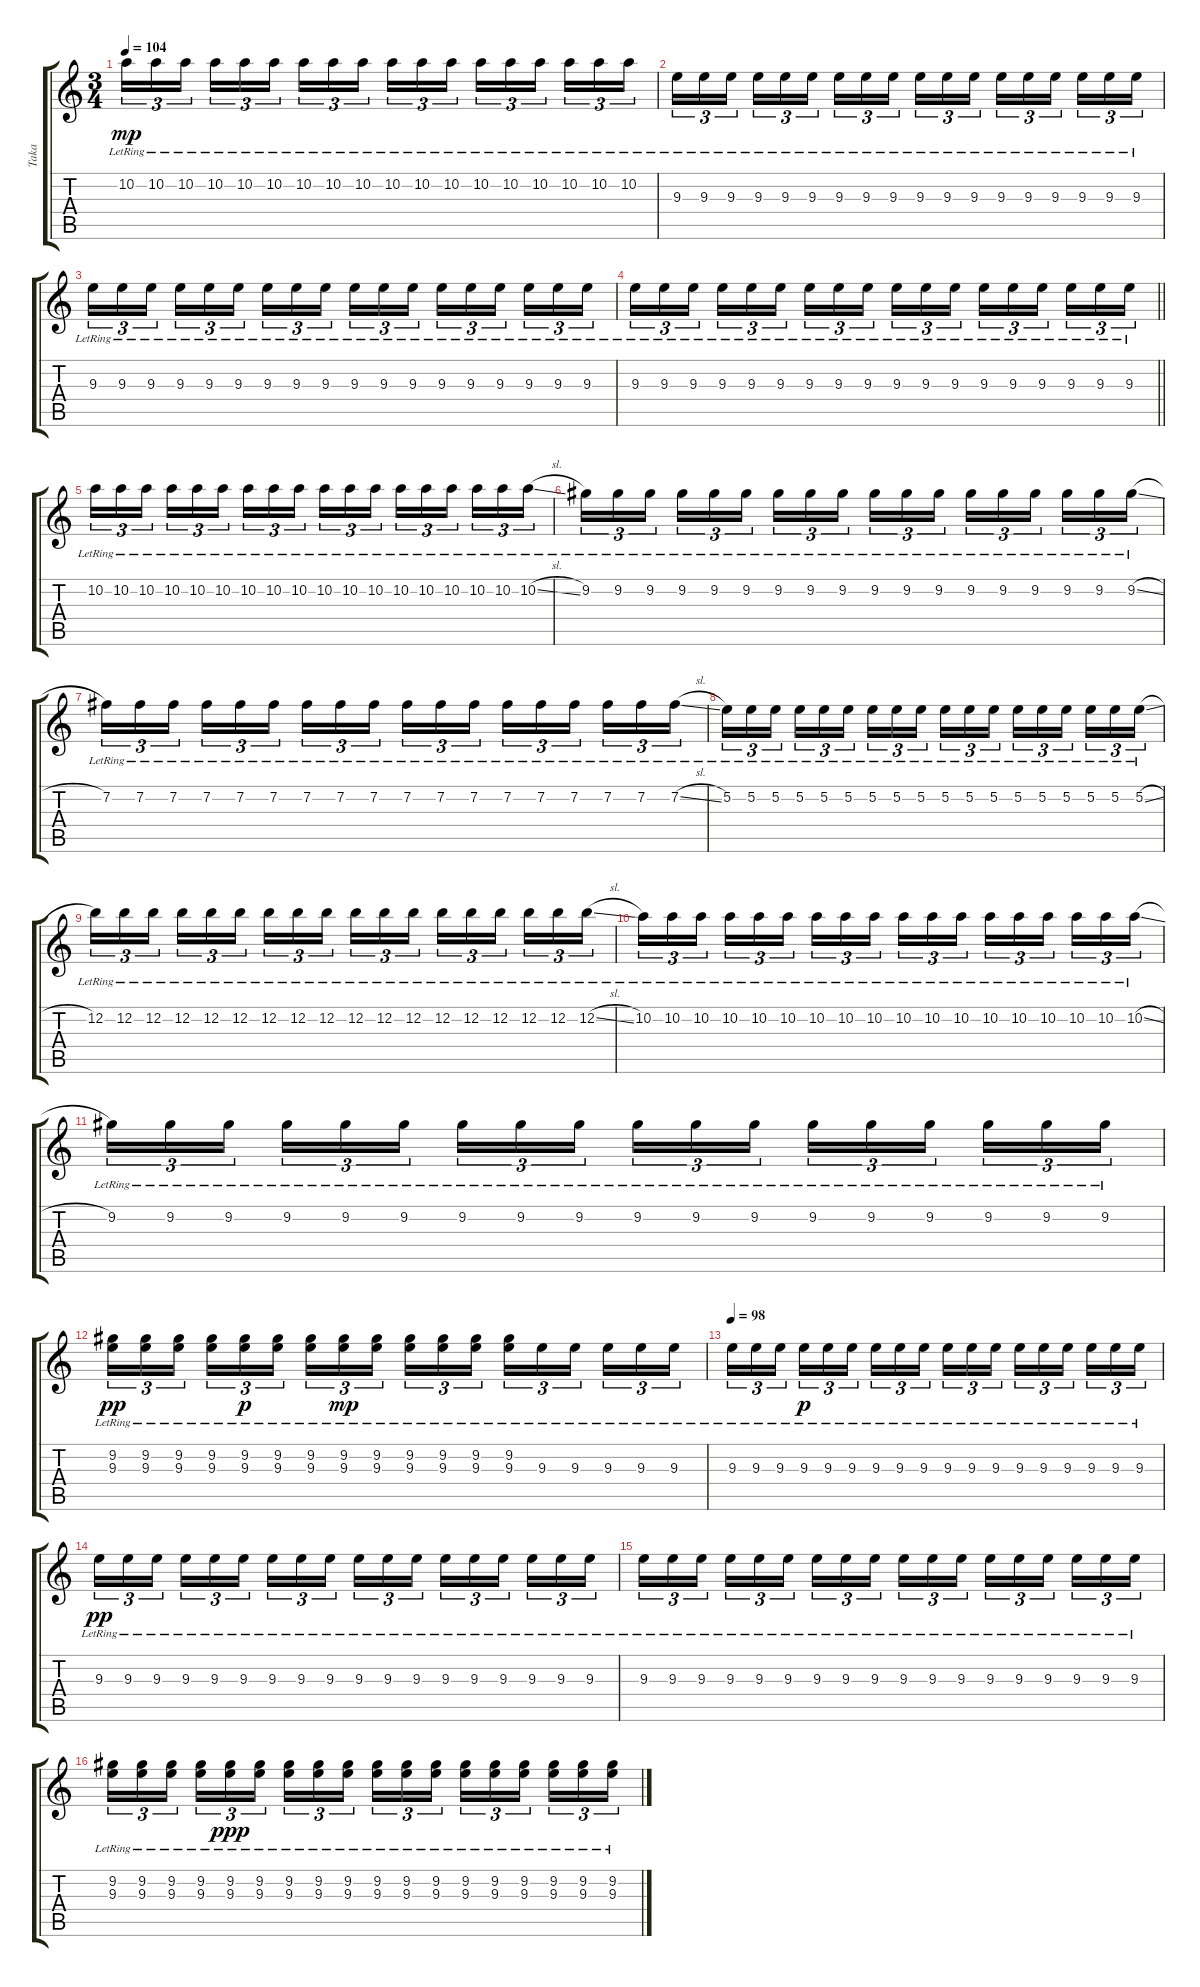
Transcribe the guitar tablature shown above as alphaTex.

\track ("Taka" "Taka") {instrument electricguitarjazz}
\staff {score tabs}
\tuning (E4 B3 G3 D3 A2 E2) {hide}
\ts (3 4)
\tempo 104
\clef g2
\ks c
10.2{lr}.16{tu (3 2) dy mp} 10.2{lr}.16{tu (3 2)} 10.2{lr}.16{tu (3 2) beam splitsecondary} 10.2{lr}.16{tu (3 2)} 10.2{lr}.16{tu (3 2)} 10.2{lr}.16{tu (3 2)} 10.2{lr}.16{tu (3 2)} 10.2{lr}.16{tu (3 2)} 10.2{lr}.16{tu (3 2) beam splitsecondary} 10.2{lr}.16{tu (3 2)} 10.2{lr}.16{tu (3 2)} 10.2{lr}.16{tu (3 2)} 10.2{lr}.16{tu (3 2)} 10.2{lr}.16{tu (3 2)} 10.2{lr}.16{tu (3 2) beam splitsecondary} 10.2{lr}.16{tu (3 2)} 10.2{lr}.16{tu (3 2)} 10.2{lr}.16{tu (3 2)} |
9.3{lr}.16{tu (3 2)} 9.3{lr}.16{tu (3 2)} 9.3{lr}.16{tu (3 2) beam splitsecondary} 9.3{lr}.16{tu (3 2)} 9.3{lr}.16{tu (3 2)} 9.3{lr}.16{tu (3 2)} 9.3{lr}.16{tu (3 2)} 9.3{lr}.16{tu (3 2)} 9.3{lr}.16{tu (3 2) beam splitsecondary} 9.3{lr}.16{tu (3 2)} 9.3{lr}.16{tu (3 2)} 9.3{lr}.16{tu (3 2)} 9.3{lr}.16{tu (3 2)} 9.3{lr}.16{tu (3 2)} 9.3{lr}.16{tu (3 2) beam splitsecondary} 9.3{lr}.16{tu (3 2)} 9.3{lr}.16{tu (3 2)} 9.3{lr}.16{tu (3 2)} |
9.3{lr}.16{tu (3 2)} 9.3{lr}.16{tu (3 2)} 9.3{lr}.16{tu (3 2) beam splitsecondary} 9.3{lr}.16{tu (3 2)} 9.3{lr}.16{tu (3 2)} 9.3{lr}.16{tu (3 2)} 9.3{lr}.16{tu (3 2)} 9.3{lr}.16{tu (3 2)} 9.3{lr}.16{tu (3 2) beam splitsecondary} 9.3{lr}.16{tu (3 2)} 9.3{lr}.16{tu (3 2)} 9.3{lr}.16{tu (3 2)} 9.3{lr}.16{tu (3 2)} 9.3{lr}.16{tu (3 2)} 9.3{lr}.16{tu (3 2) beam splitsecondary} 9.3{lr}.16{tu (3 2)} 9.3{lr}.16{tu (3 2)} 9.3{lr}.16{tu (3 2)} |
\barLineRight lightlight
9.3{lr}.16{tu (3 2)} 9.3{lr}.16{tu (3 2)} 9.3{lr}.16{tu (3 2) beam splitsecondary} 9.3{lr}.16{tu (3 2)} 9.3{lr}.16{tu (3 2)} 9.3{lr}.16{tu (3 2)} 9.3{lr}.16{tu (3 2)} 9.3{lr}.16{tu (3 2)} 9.3{lr}.16{tu (3 2) beam splitsecondary} 9.3{lr}.16{tu (3 2)} 9.3{lr}.16{tu (3 2)} 9.3{lr}.16{tu (3 2)} 9.3{lr}.16{tu (3 2)} 9.3{lr}.16{tu (3 2)} 9.3{lr}.16{tu (3 2) beam splitsecondary} 9.3{lr}.16{tu (3 2)} 9.3{lr}.16{tu (3 2)} 9.3{lr}.16{tu (3 2)} |
\section ("" "")
10.2{lr}.16{tu (3 2)} 10.2{lr}.16{tu (3 2)} 10.2{lr}.16{tu (3 2) beam splitsecondary} 10.2{lr}.16{tu (3 2)} 10.2{lr}.16{tu (3 2)} 10.2{lr}.16{tu (3 2)} 10.2{lr}.16{tu (3 2)} 10.2{lr}.16{tu (3 2)} 10.2{lr}.16{tu (3 2) beam splitsecondary} 10.2{lr}.16{tu (3 2)} 10.2{lr}.16{tu (3 2)} 10.2{lr}.16{tu (3 2)} 10.2{lr}.16{tu (3 2)} 10.2{lr}.16{tu (3 2)} 10.2{lr}.16{tu (3 2) beam splitsecondary} 10.2{lr}.16{tu (3 2)} 10.2{lr}.16{tu (3 2)} 10.2{sl lr}.16{tu (3 2)} |
9.2{lr}.16{tu (3 2)} 9.2{lr}.16{tu (3 2)} 9.2{lr}.16{tu (3 2) beam splitsecondary} 9.2{lr}.16{tu (3 2)} 9.2{lr}.16{tu (3 2)} 9.2{lr}.16{tu (3 2)} 9.2{lr}.16{tu (3 2)} 9.2{lr}.16{tu (3 2)} 9.2{lr}.16{tu (3 2) beam splitsecondary} 9.2{lr}.16{tu (3 2)} 9.2{lr}.16{tu (3 2)} 9.2{lr}.16{tu (3 2)} 9.2{lr}.16{tu (3 2)} 9.2{lr}.16{tu (3 2)} 9.2{lr}.16{tu (3 2) beam splitsecondary} 9.2{lr}.16{tu (3 2)} 9.2{lr}.16{tu (3 2)} 9.2{sl lr}.16{tu (3 2)} |
7.2{lr}.16{tu (3 2)} 7.2{lr}.16{tu (3 2)} 7.2{lr}.16{tu (3 2) beam splitsecondary} 7.2{lr}.16{tu (3 2)} 7.2{lr}.16{tu (3 2)} 7.2{lr}.16{tu (3 2)} 7.2{lr}.16{tu (3 2)} 7.2{lr}.16{tu (3 2)} 7.2{lr}.16{tu (3 2) beam splitsecondary} 7.2{lr}.16{tu (3 2)} 7.2{lr}.16{tu (3 2)} 7.2{lr}.16{tu (3 2)} 7.2{lr}.16{tu (3 2)} 7.2{lr}.16{tu (3 2)} 7.2{lr}.16{tu (3 2) beam splitsecondary} 7.2{lr}.16{tu (3 2)} 7.2{lr}.16{tu (3 2)} 7.2{sl lr}.16{tu (3 2)} |
5.2{lr}.16{tu (3 2)} 5.2{lr}.16{tu (3 2)} 5.2{lr}.16{tu (3 2) beam splitsecondary} 5.2{lr}.16{tu (3 2)} 5.2{lr}.16{tu (3 2)} 5.2{lr}.16{tu (3 2)} 5.2{lr}.16{tu (3 2)} 5.2{lr}.16{tu (3 2)} 5.2{lr}.16{tu (3 2) beam splitsecondary} 5.2{lr}.16{tu (3 2)} 5.2{lr}.16{tu (3 2)} 5.2{lr}.16{tu (3 2)} 5.2{lr}.16{tu (3 2)} 5.2{lr}.16{tu (3 2)} 5.2{lr}.16{tu (3 2) beam splitsecondary} 5.2{lr}.16{tu (3 2)} 5.2{lr}.16{tu (3 2)} 5.2{sl lr}.16{tu (3 2)} |
12.2{lr}.16{tu (3 2)} 12.2{lr}.16{tu (3 2)} 12.2{lr}.16{tu (3 2) beam splitsecondary} 12.2{lr}.16{tu (3 2)} 12.2{lr}.16{tu (3 2)} 12.2{lr}.16{tu (3 2)} 12.2{lr}.16{tu (3 2)} 12.2{lr}.16{tu (3 2)} 12.2{lr}.16{tu (3 2) beam splitsecondary} 12.2{lr}.16{tu (3 2)} 12.2{lr}.16{tu (3 2)} 12.2{lr}.16{tu (3 2)} 12.2{lr}.16{tu (3 2)} 12.2{lr}.16{tu (3 2)} 12.2{lr}.16{tu (3 2) beam splitsecondary} 12.2{lr}.16{tu (3 2)} 12.2{lr}.16{tu (3 2)} 12.2{sl lr}.16{tu (3 2)} |
10.2{lr}.16{tu (3 2)} 10.2{lr}.16{tu (3 2)} 10.2{lr}.16{tu (3 2) beam splitsecondary} 10.2{lr}.16{tu (3 2)} 10.2{lr}.16{tu (3 2)} 10.2{lr}.16{tu (3 2)} 10.2{lr}.16{tu (3 2)} 10.2{lr}.16{tu (3 2)} 10.2{lr}.16{tu (3 2) beam splitsecondary} 10.2{lr}.16{tu (3 2)} 10.2{lr}.16{tu (3 2)} 10.2{lr}.16{tu (3 2)} 10.2{lr}.16{tu (3 2)} 10.2{lr}.16{tu (3 2)} 10.2{lr}.16{tu (3 2) beam splitsecondary} 10.2{lr}.16{tu (3 2)} 10.2{lr}.16{tu (3 2)} 10.2{sl lr}.16{tu (3 2)} |
9.2{lr}.16{tu (3 2)} 9.2{lr}.16{tu (3 2)} 9.2{lr}.16{tu (3 2) beam splitsecondary} 9.2{lr}.16{tu (3 2)} 9.2{lr}.16{tu (3 2)} 9.2{lr}.16{tu (3 2)} 9.2{lr}.16{tu (3 2)} 9.2{lr}.16{tu (3 2)} 9.2{lr}.16{tu (3 2) beam splitsecondary} 9.2{lr}.16{tu (3 2)} 9.2{lr}.16{tu (3 2)} 9.2{lr}.16{tu (3 2)} 9.2{lr}.16{tu (3 2)} 9.2{lr}.16{tu (3 2)} 9.2{lr}.16{tu (3 2) beam splitsecondary} 9.2{lr}.16{tu (3 2)} 9.2{lr}.16{tu (3 2)} 9.2{lr}.16{tu (3 2)} |
(9.2{lr} 9.3{lr}).16{tu (3 2) dy pp} (9.2{lr} 9.3{lr}).16{tu (3 2)} (9.2{lr} 9.3{lr}).16{tu (3 2) beam splitsecondary} (9.2{lr} 9.3{lr}).16{tu (3 2)} (9.2{lr} 9.3{lr}).16{tu (3 2) dy p} (9.2{lr} 9.3{lr}).16{tu (3 2)} (9.2{lr} 9.3{lr}).16{tu (3 2)} (9.2{lr} 9.3{lr}).16{tu (3 2) dy mp} (9.2{lr} 9.3{lr}).16{tu (3 2) beam splitsecondary} (9.2{lr} 9.3{lr}).16{tu (3 2)} (9.2{lr} 9.3{lr}).16{tu (3 2)} (9.2{lr} 9.3{lr}).16{tu (3 2)} (9.2{lr} 9.3{lr}).16{tu (3 2)} 9.3{lr}.16{tu (3 2)} 9.3{lr}.16{tu (3 2) beam splitsecondary} 9.3{lr}.16{tu (3 2)} 9.3{lr}.16{tu (3 2)} 9.3{lr}.16{tu (3 2)} |
\tempo 98
9.3{lr}.16{tu (3 2)} 9.3{lr}.16{tu (3 2)} 9.3{lr}.16{tu (3 2) beam splitsecondary} 9.3{lr}.16{tu (3 2) dy p} 9.3{lr}.16{tu (3 2)} 9.3{lr}.16{tu (3 2)} 9.3{lr}.16{tu (3 2)} 9.3{lr}.16{tu (3 2)} 9.3{lr}.16{tu (3 2) beam splitsecondary} 9.3{lr}.16{tu (3 2)} 9.3{lr}.16{tu (3 2)} 9.3{lr}.16{tu (3 2)} 9.3{lr}.16{tu (3 2)} 9.3{lr}.16{tu (3 2)} 9.3{lr}.16{tu (3 2) beam splitsecondary} 9.3{lr}.16{tu (3 2)} 9.3{lr}.16{tu (3 2)} 9.3{lr}.16{tu (3 2)} |
9.3{lr}.16{tu (3 2) dy pp} 9.3{lr}.16{tu (3 2)} 9.3{lr}.16{tu (3 2) beam splitsecondary} 9.3{lr}.16{tu (3 2)} 9.3{lr}.16{tu (3 2)} 9.3{lr}.16{tu (3 2)} 9.3{lr}.16{tu (3 2)} 9.3{lr}.16{tu (3 2)} 9.3{lr}.16{tu (3 2) beam splitsecondary} 9.3{lr}.16{tu (3 2)} 9.3{lr}.16{tu (3 2)} 9.3{lr}.16{tu (3 2)} 9.3{lr}.16{tu (3 2)} 9.3{lr}.16{tu (3 2)} 9.3{lr}.16{tu (3 2) beam splitsecondary} 9.3{lr}.16{tu (3 2)} 9.3{lr}.16{tu (3 2)} 9.3{lr}.16{tu (3 2)} |
9.3{lr}.16{tu (3 2)} 9.3{lr}.16{tu (3 2)} 9.3{lr}.16{tu (3 2) beam splitsecondary} 9.3{lr}.16{tu (3 2)} 9.3{lr}.16{tu (3 2)} 9.3{lr}.16{tu (3 2)} 9.3{lr}.16{tu (3 2)} 9.3{lr}.16{tu (3 2)} 9.3{lr}.16{tu (3 2) beam splitsecondary} 9.3{lr}.16{tu (3 2)} 9.3{lr}.16{tu (3 2)} 9.3{lr}.16{tu (3 2)} 9.3{lr}.16{tu (3 2)} 9.3{lr}.16{tu (3 2)} 9.3{lr}.16{tu (3 2) beam splitsecondary} 9.3{lr}.16{tu (3 2)} 9.3{lr}.16{tu (3 2)} 9.3{lr}.16{tu (3 2)} |
(9.2{lr} 9.3{lr}).16{tu (3 2)} (9.2{lr} 9.3{lr}).16{tu (3 2)} (9.2{lr} 9.3{lr}).16{tu (3 2) beam splitsecondary} (9.2{lr} 9.3{lr}).16{tu (3 2)} (9.2{lr} 9.3{lr}).16{tu (3 2) dy ppp} (9.2{lr} 9.3{lr}).16{tu (3 2)} (9.2{lr} 9.3{lr}).16{tu (3 2)} (9.2{lr} 9.3{lr}).16{tu (3 2)} (9.2{lr} 9.3{lr}).16{tu (3 2) beam splitsecondary} (9.2{lr} 9.3{lr}).16{tu (3 2)} (9.2{lr} 9.3{lr}).16{tu (3 2)} (9.2{lr} 9.3{lr}).16{tu (3 2)} (9.2{lr} 9.3{lr}).16{tu (3 2)} (9.2{lr} 9.3{lr}).16{tu (3 2)} (9.2{lr} 9.3{lr}).16{tu (3 2) beam splitsecondary} (9.2{lr} 9.3{lr}).16{tu (3 2)} (9.2{lr} 9.3{lr}).16{tu (3 2)} (9.2{lr} 9.3{lr}).16{tu (3 2)}
